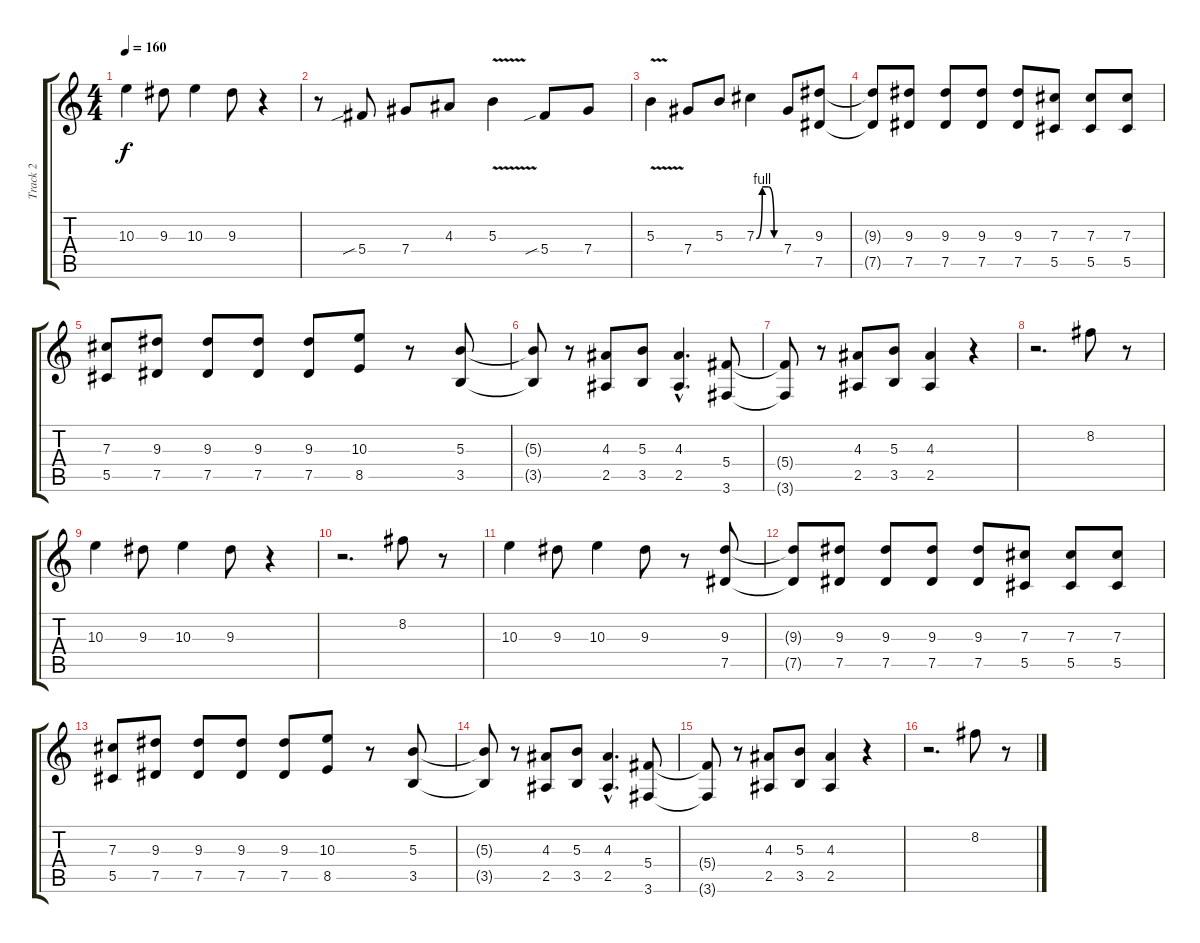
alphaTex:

\track ("Track 2" "Track 2") {instrument overdrivenguitar}
\staff {score tabs}
\tuning (Eb4 Bb3 Gb3 Db3 Ab2 Eb2) {hide}
\ts (4 4)
\tempo 160
\clef g2
\ks c
10.3.4{dy f} 9.3.8 10.3.4 9.3.8 r.4 |
r.8 5.4{sib}.8 7.4.8 4.3.8 5.3{v}.4 5.4{sib}.8 7.4.8 |
5.3{v}.4 7.4.8 5.3.8 7.3{be (custom 0 0 15 4 30 4 45 0 60 0)}.4 7.4.8 (9.3 7.5).8 |
(9.3{t} 7.5{t}).8 (9.3 7.5).8 (9.3 7.5).8 (9.3 7.5).8 (9.3 7.5).8 (7.3 5.5).8 (7.3 5.5).8 (7.3 5.5).8 |
(7.3 5.5).8 (9.3 7.5).8 (9.3 7.5).8 (9.3 7.5).8 (9.3 7.5).8 (10.3 8.5).8 r.8 (5.3 3.5).8 |
(5.3{t} 3.5{t}).8 r.8 (4.3 2.5).8 (5.3 3.5).8 (4.3{hac} 2.5{hac}).4{d} (5.4 3.6).8 |
(5.4{t} 3.6{t}).8 r.8 (4.3 2.5).8 (5.3 3.5).8 (4.3 2.5).4 r.4 |
r.2{d} 8.2.8 r.8 |
10.3.4 9.3.8 10.3.4 9.3.8 r.4 |
r.2{d} 8.2.8 r.8 |
10.3.4 9.3.8 10.3.4 9.3.8 r.8 (9.3 7.5).8 |
(9.3{t} 7.5{t}).8 (9.3 7.5).8 (9.3 7.5).8 (9.3 7.5).8 (9.3 7.5).8 (7.3 5.5).8 (7.3 5.5).8 (7.3 5.5).8 |
(7.3 5.5).8 (9.3 7.5).8 (9.3 7.5).8 (9.3 7.5).8 (9.3 7.5).8 (10.3 8.5).8 r.8 (5.3 3.5).8 |
(5.3{t} 3.5{t}).8 r.8 (4.3 2.5).8 (5.3 3.5).8 (4.3{hac} 2.5{hac}).4{d} (5.4 3.6).8 |
(5.4{t} 3.6{t}).8 r.8 (4.3 2.5).8 (5.3 3.5).8 (4.3 2.5).4 r.4 |
r.2{d} 8.2.8 r.8
